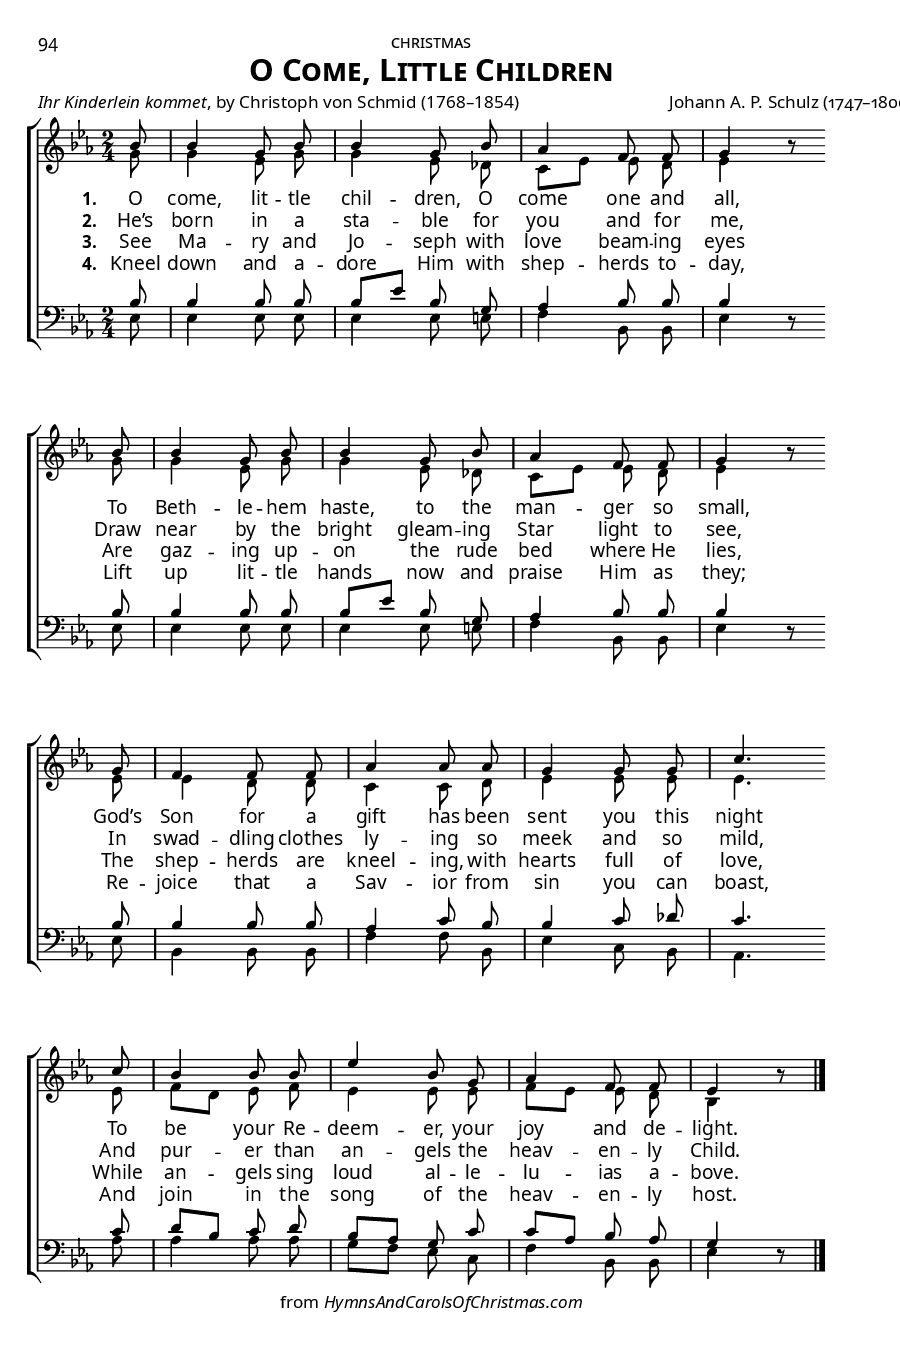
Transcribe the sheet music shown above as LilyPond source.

\version "2.14.2"
\include "util.ly"
\header {
  title = \markup{\override #'(font-name . "Garamond Premier Pro Semibold"){ \abs-fontsize #15 \smallCapsOldStyle"O Come, Little Children"}}
  poet = \markup\concat{\italic"Ihr Kinderlein kommet" ", by Christoph von Schmid (1768–1854)"}
  composer = \markup\oldStyleNum"Johann A. P. Schulz (1747–1800)"
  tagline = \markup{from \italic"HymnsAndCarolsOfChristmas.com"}
}
\paper {
  %print-all-headers = ##t
  paper-height = 9\in
  paper-width = 6\in
  indent = 0\in
  %system-system-spacing = #'((basic-distance . 10) (padding . 0))
  %system-system-spacing =
  %  #'((basic-distance . 0)
  %     (minimum-distance . 0)
  %     (padding . -0.35)
  %     (stretchability . 100))
  ragged-last-bottom = ##f
  ragged-bottom = ##f
  two-sided = ##t
  inner-margin = 0.5\in
  outer-margin = 0.25\in
  top-margin = 0.25\in
  bottom-margin = 0.25\in
  first-page-number = #094
  print-first-page-number = ##t
  headerLine = \markup{\override #'(font-name . "Garamond Premier Pro") \smallCapsOldStyle"christmas"}
  oddHeaderMarkup = \markup\fill-line{
     \override #'(font-name . "Garamond Premier Pro")\abs-fontsize #8.5
     \combine 
        \fill-line{"" \on-the-fly #print-page-number-check-first
        \oldStylePageNum""
        }
        \fill-line{\headerLine}
  }
  evenHeaderMarkup = \markup {
     \override #'(font-name . "Garamond Premier Pro")\abs-fontsize #8.5
     \combine
        \on-the-fly #print-page-number-check-first
        \oldStylePageNum""
        \fill-line{\headerLine}
  }
}
#(set-global-staff-size 15) \paper{ #(define fonts (make-pango-font-tree "GoudyOlSt BT" "Garamond Premier Pro" "Garamond Premier Pro" (/ 15 20))) }
global = {
  \key ees \major
  \time 2/4
  \autoBeamOff
  \override DynamicLineSpanner #'staff-padding = #0.0
  \override DynamicLineSpanner #'Y-extent = #'(-0.5 . 1)
}

sopMusic = \relative c'' {
  \partial 8 bes8 |
  bes4 g8 bes8\noBeam |
  bes4 g8 bes\noBeam |
  aes4 f8\noBeam f |
  g4 bes8\rest \bar""\break bes |
  
  bes4 g8 bes8\noBeam |
  bes4 g8 bes\noBeam |
  aes4 f8\noBeam f |
  g4 bes8\rest \bar""\break g |
  
  f4 f8\noBeam f |
  aes4 aes8\noBeam aes |
  g4 g8\noBeam g |
  c4. \bar""\break c8 |
  
  bes4 bes8\noBeam bes |
  ees4 bes8\noBeam g |
  aes4 f8\noBeam f |
  \partial 4. ees4 bes'8\rest \bar "|."
}
sopWords = \lyricmode {
  
}

altoMusic = \relative c'' {
  g8 |
  g4 ees8\noBeam g |
  g4 ees8\noBeam des |
  c[ ees] ees\noBeam d |
  ees4 s8 g8 |
  
  g4 ees8\noBeam g |
  g4 ees8\noBeam des |
  c[ ees] ees\noBeam d |
  ees4 s8 ees |
  
  ees4 d8\noBeam d |
  c4 c8\noBeam d |
  ees4 ees8\noBeam ees |
  ees4. ees8 |
  
  f[ d] ees\noBeam f |
  ees4 ees8\noBeam ees |
  f[ ees] ees\noBeam d |
  bes4 s8 \bar "|."
}
altoWords = \lyricmode {
  \dropLyricsIX
  \set stanza = #"1. "
  O come, lit -- tle chil -- dren, O come one and all,
  To Beth -- le -- hem haste, to the man -- ger so small,
  God’s Son for a gift has been sent you this night
  To be your Re -- deem -- er, your joy and de -- light.
}
altoWordsII = \lyricmode {
  \dropLyricsIX
%\markup\italic
  \set stanza = #"2. "
  He’s born in a sta -- ble for you and for me,
  Draw near by the bright gleam -- ing Star light to see,
  In swad -- dling clothes ly -- ing so meek and so mild,
  And pur -- er than an -- gels the heav -- en -- ly Child.
}
altoWordsIII = \lyricmode {
  \dropLyricsIX
  \set stanza = #"3. "
  See Ma -- ry and Jo -- seph with love beam -- ing eyes
  Are gaz -- ing up -- on the rude bed where He lies,
  The shep -- herds are kneel -- ing, with hearts full of love,
  While an -- gels sing loud al -- le -- lu -- ias a -- bove.
}
altoWordsIV = \lyricmode {
  \dropLyricsIX
  \set stanza = #"4. "
  Kneel down and a -- dore Him with shep -- herds to -- day,
  Lift up lit -- tle hands now and praise Him as they;
  Re -- joice that a Sav -- ior from sin you can boast,
  And join in the song of the heav -- en -- ly host.
}
altoWordsV = \lyricmode {
}
altoWordsVI = \lyricmode {
}
tenorMusic = \relative c' {
  bes8 |
  bes4 bes8\noBeam bes |
  bes[ ees] bes\noBeam g |
  aes4 bes8\noBeam bes |
  bes4 s8 bes8 |
  
  bes4 bes8\noBeam bes |
  bes[ ees] bes\noBeam g |
  aes4 bes8\noBeam bes |
  bes4 s8 bes8 |
  
  bes4 bes8\noBeam bes |
  aes4 c8\noBeam bes |
  bes4 c8\noBeam des |
  c4. c8 |
  
  d[ bes] c\noBeam d |
  bes[ aes] g\noBeam c |
  c[ aes] bes\noBeam aes |
  g4 s8 \bar "|."
}
tenorWords = \lyricmode {

}

bassMusic = \relative c {
  ees8 |
  ees4 ees8\noBeam ees |
  ees4 ees8\noBeam e |
  f4 bes,8\noBeam bes |
  ees4 d8\rest ees8 |
  
  ees4 ees8\noBeam ees |
  ees4 ees8\noBeam e |
  f4 bes,8\noBeam bes |
  ees4 d8\rest ees8 |
  
  bes4 bes8\noBeam bes |
  f'4 f8\noBeam bes, |
  ees4 c8\noBeam bes |
  aes4. aes'8 |
  
  aes4 aes8\noBeam aes |
  g[ f] ees\noBeam c |
  f4 bes,8 bes |
  ees4 d8\rest \bar "|."
}
bassWords = \lyricmode {

}

pianoRH = \relative c' {
  
}
pianoLH = \relative c' {
  
}

\score {
  <<
   \new ChoirStaff <<
%    \new Lyrics = sopranos \with { \override VerticalAxisGroup #'nonstaff-relatedstaff-spacing = #'((basic-distance . 1)) }
    \new Staff = women <<
      \new Voice = "sopranos" { \voiceOne << \global \sopMusic >> }
      \new Voice = "altos" { \voiceTwo << \global \altoMusic >> }
    >>
    \new Lyrics \with { alignAboveContext = #"women" \override VerticalAxisGroup #'nonstaff-relatedstaff-spacing = #'((basic-distance . 1))} \lyricsto "sopranos" \sopWords
    \new Lyrics = "altosVI"  \with { alignBelowContext = #"women" } \lyricsto "sopranos" \altoWordsVI
    \new Lyrics = "altosV"  \with { alignBelowContext = #"women" } \lyricsto "sopranos" \altoWordsV
    \new Lyrics = "altosIV"  \with { alignBelowContext = #"women" } \lyricsto "sopranos" \altoWordsIV
    \new Lyrics = "altosIII"  \with { alignBelowContext = #"women" } \lyricsto "sopranos" \altoWordsIII
    \new Lyrics = "altosII"  \with { alignBelowContext = #"women" } \lyricsto "sopranos" \altoWordsII
    \new Lyrics = "altos"  \with { alignBelowContext = #"women" \override VerticalAxisGroup #'nonstaff-relatedstaff-spacing = #'((padding . -0.5)) } \lyricsto "sopranos" \altoWords
   \new Staff = men <<
      \clef bass
      \new Voice = "tenors" { \voiceOne << \global \tenorMusic >> }
      \new Voice = "basses" { \voiceTwo << \global \bassMusic >> }
    >>
    \new Lyrics \with { alignAboveContext = #"men" \override VerticalAxisGroup #'nonstaff-relatedstaff-spacing = #'((basic-distance . 1)) } \lyricsto "tenors" \tenorWords
    \new Lyrics \with { alignBelowContext = #"men" \override VerticalAxisGroup #'nonstaff-relatedstaff-spacing = #'((basic-distance . 1)) } \lyricsto "basses" \bassWords
  >>
%    \new PianoStaff << \new Staff { \new Voice { \pianoRH } } \new Staff { \clef "bass" \pianoLH } >>
  >>
  \layout {
    \context {
      \Score
      %\override SpacingSpanner #'base-shortest-duration = #(ly:make-moment 1 8)
      %\override SpacingSpanner #'common-shortest-duration = #(ly:make-moment 1 4)
    }
    \context {
      % Remove all empty staves
      % \Staff \RemoveEmptyStaves \override VerticalAxisGroup #'remove-first = ##t
    }
    \context {
      \Lyrics
      \override LyricText #'X-offset = #center-on-word
    }
  }
}

